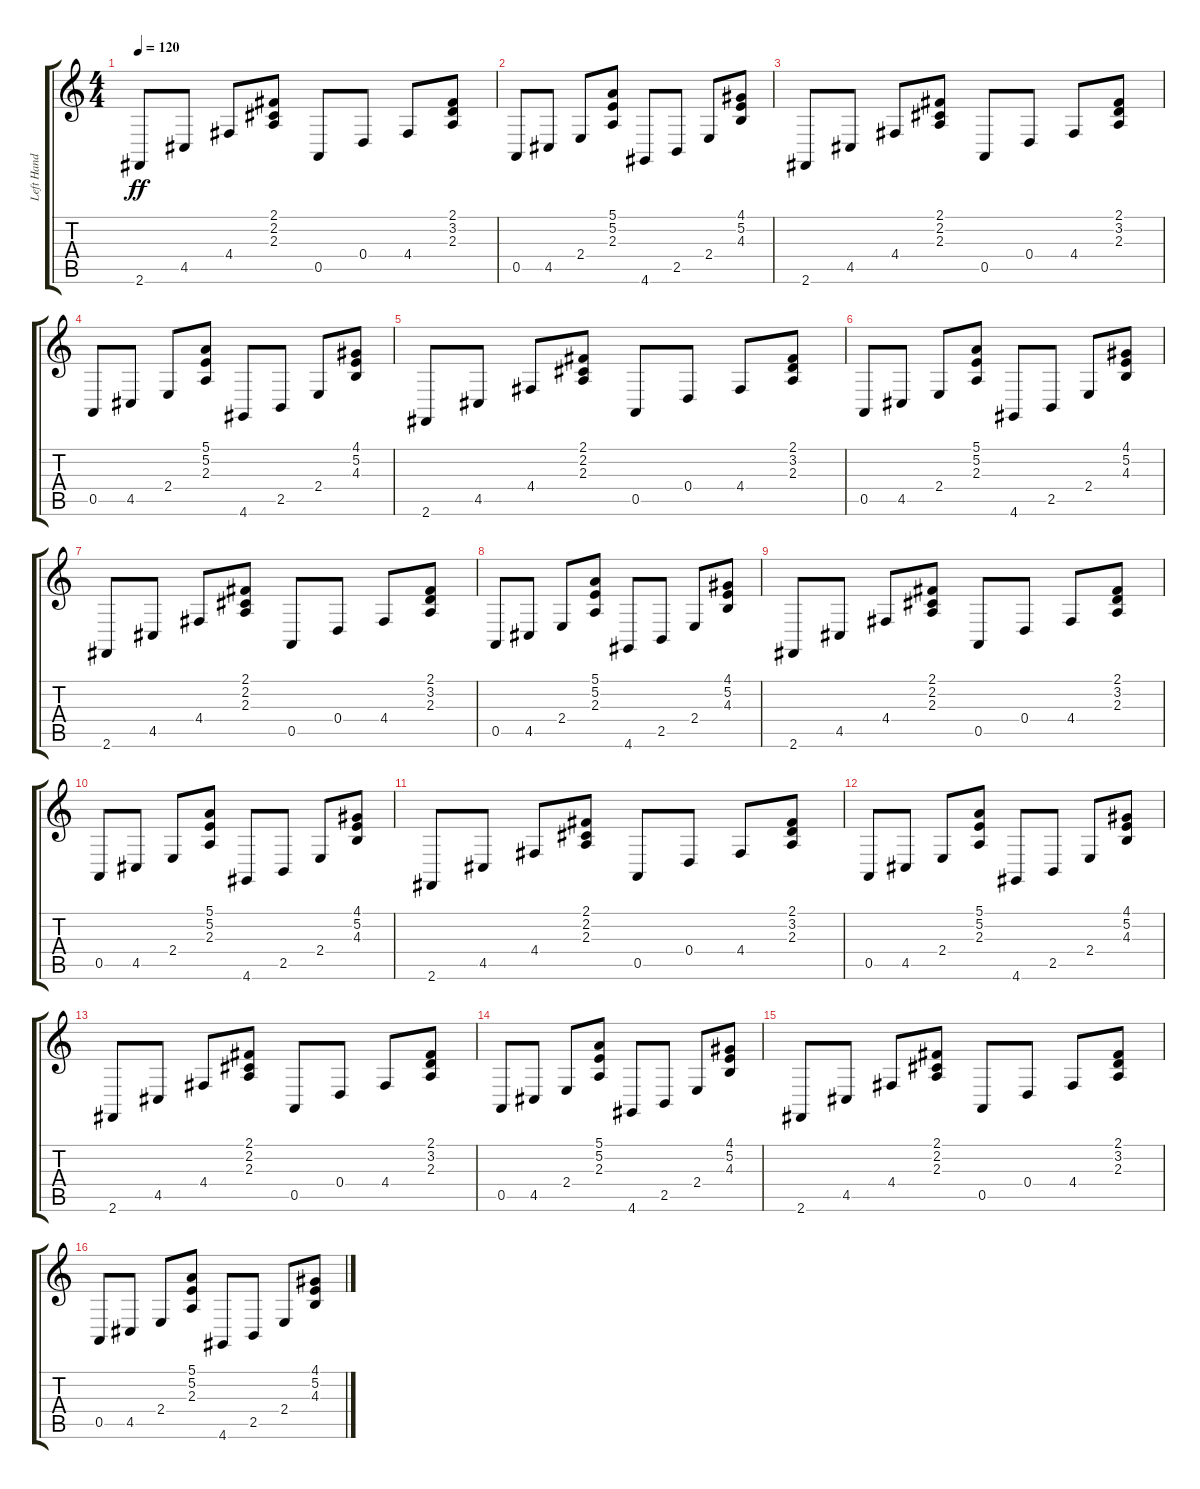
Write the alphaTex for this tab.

\track ("Left Hand" "Left Hand") {instrument brightacousticpiano}
\staff {score tabs}
\tuning (E4 B3 G3 D3 A2 E2) {hide}
\ts (4 4)
\tempo 120
\clef g2
\ks c
2.6.8{dy ff instrument brightacousticpiano} 4.5.8 4.4.8 (2.1 2.2 2.3).8 0.5.8 0.4.8 4.4.8 (2.1 3.2 2.3).8 |
0.5.8 4.5.8 2.4.8 (5.1 5.2 2.3).8 4.6.8 2.5.8 2.4.8 (4.1 5.2 4.3).8 |
2.6.8 4.5.8 4.4.8 (2.1 2.2 2.3).8 0.5.8 0.4.8 4.4.8 (2.1 3.2 2.3).8 |
0.5.8 4.5.8 2.4.8 (5.1 5.2 2.3).8 4.6.8 2.5.8 2.4.8 (4.1 5.2 4.3).8 |
2.6.8 4.5.8 4.4.8 (2.1 2.2 2.3).8 0.5.8 0.4.8 4.4.8 (2.1 3.2 2.3).8 |
0.5.8 4.5.8 2.4.8 (5.1 5.2 2.3).8 4.6.8 2.5.8 2.4.8 (4.1 5.2 4.3).8 |
2.6.8 4.5.8 4.4.8 (2.1 2.2 2.3).8 0.5.8 0.4.8 4.4.8 (2.1 3.2 2.3).8 |
0.5.8 4.5.8 2.4.8 (5.1 5.2 2.3).8 4.6.8 2.5.8 2.4.8 (4.1 5.2 4.3).8 |
2.6.8 4.5.8 4.4.8 (2.1 2.2 2.3).8 0.5.8 0.4.8 4.4.8 (2.1 3.2 2.3).8 |
0.5.8 4.5.8 2.4.8 (5.1 5.2 2.3).8 4.6.8 2.5.8 2.4.8 (4.1 5.2 4.3).8 |
2.6.8 4.5.8 4.4.8 (2.1 2.2 2.3).8 0.5.8 0.4.8 4.4.8 (2.1 3.2 2.3).8 |
0.5.8 4.5.8 2.4.8 (5.1 5.2 2.3).8 4.6.8 2.5.8 2.4.8 (4.1 5.2 4.3).8 |
2.6.8 4.5.8 4.4.8 (2.1 2.2 2.3).8 0.5.8 0.4.8 4.4.8 (2.1 3.2 2.3).8 |
0.5.8 4.5.8 2.4.8 (5.1 5.2 2.3).8 4.6.8 2.5.8 2.4.8 (4.1 5.2 4.3).8 |
2.6.8 4.5.8 4.4.8 (2.1 2.2 2.3).8 0.5.8 0.4.8 4.4.8 (2.1 3.2 2.3).8 |
0.5.8 4.5.8 2.4.8 (5.1 5.2 2.3).8 4.6.8 2.5.8 2.4.8 (4.1 5.2 4.3).8
